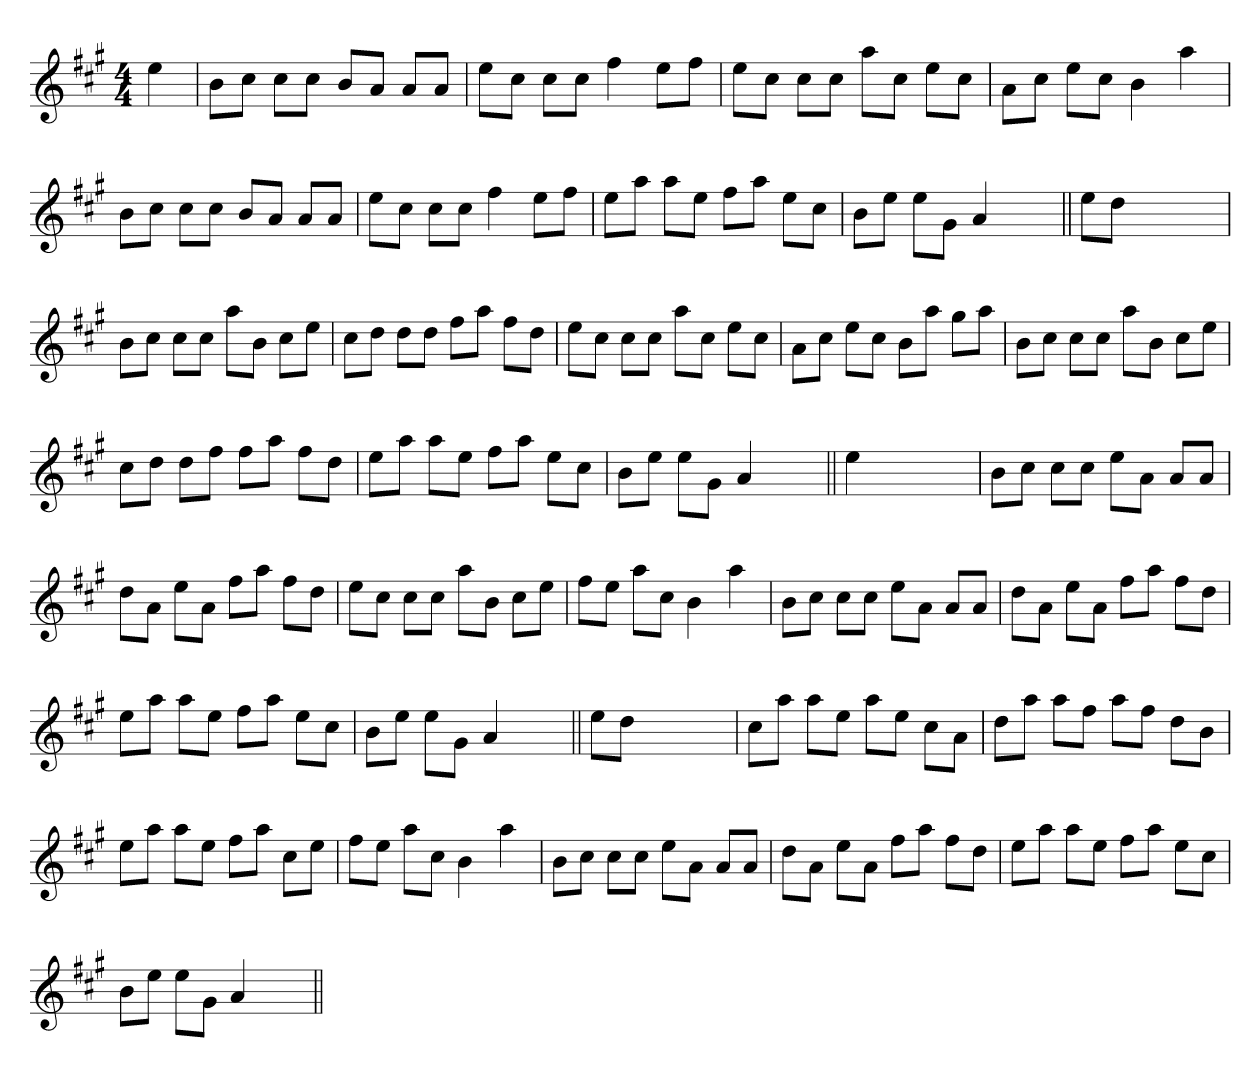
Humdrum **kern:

**kern
*part1
*staff1
*clefG2
*k[f#c#g#]
*A:
*M4/4
=1
4ee
=
8bL
8cc#J
8cc#L
8cc#J
8bL
8aJ
8aL
8aJ
=
8eeL
8cc#J
8cc#L
8cc#J
4ff#
8eeL
8ff#J
=
8eeL
8cc#J
8cc#L
8cc#J
8aaL
8cc#J
8eeL
8cc#J
=
8aL
8cc#J
8eeL
8cc#J
4b
4aa
=
8bL
8cc#J
8cc#L
8cc#J
8bL
8aJ
8aL
8aJ
=
8eeL
8cc#J
8cc#L
8cc#J
4ff#
8eeL
8ff#J
=
8eeL
8aaJ
8aaL
8eeJ
8ff#L
8aaJ
8eeL
8cc#J
=
8bL
8eeJ
8eeL
8g#J
4a
4ryy
=||
8eeL
8ddJ
2.ryy
=
8bL
8cc#J
8cc#L
8cc#J
8aaL
8bJ
8cc#L
8eeJ
=
8cc#L
8ddJ
8ddL
8ddJ
8ff#L
8aaJ
8ff#L
8ddJ
=
8eeL
8cc#J
8cc#L
8cc#J
8aaL
8cc#J
8eeL
8cc#J
=
8aL
8cc#J
8eeL
8cc#J
8bL
8aaJ
8gg#L
8aaJ
=
8bL
8cc#J
8cc#L
8cc#J
8aaL
8bJ
8cc#L
8eeJ
=
8cc#L
8ddJ
8ddL
8ff#J
8ff#L
8aaJ
8ff#L
8ddJ
=
8eeL
8aaJ
8aaL
8eeJ
8ff#L
8aaJ
8eeL
8cc#J
=
8bL
8eeJ
8eeL
8g#J
4a
4ryy
=||
4ee
2.ryy
=
8bL
8cc#J
8cc#L
8cc#J
8eeL
8aJ
8aL
8aJ
=
8ddL
8aJ
8eeL
8aJ
8ff#L
8aaJ
8ff#L
8ddJ
=
8eeL
8cc#J
8cc#L
8cc#J
8aaL
8bJ
8cc#L
8eeJ
=
8ff#L
8eeJ
8aaL
8cc#J
4b
4aa
=
8bL
8cc#J
8cc#L
8cc#J
8eeL
8aJ
8aL
8aJ
=
8ddL
8aJ
8eeL
8aJ
8ff#L
8aaJ
8ff#L
8ddJ
=
8eeL
8aaJ
8aaL
8eeJ
8ff#L
8aaJ
8eeL
8cc#J
=
8bL
8eeJ
8eeL
8g#J
4a
4ryy
=||
8eeL
8ddJ
2.ryy
=
8cc#L
8aaJ
8aaL
8eeJ
8aaL
8eeJ
8cc#L
8aJ
=
8ddL
8aaJ
8aaL
8ff#J
8aaL
8ff#J
8ddL
8bJ
=
8eeL
8aaJ
8aaL
8eeJ
8ff#L
8aaJ
8cc#L
8eeJ
=
8ff#L
8eeJ
8aaL
8cc#J
4b
4aa
=
8bL
8cc#J
8cc#L
8cc#J
8eeL
8aJ
8aL
8aJ
=
8ddL
8aJ
8eeL
8aJ
8ff#L
8aaJ
8ff#L
8ddJ
=
8eeL
8aaJ
8aaL
8eeJ
8ff#L
8aaJ
8eeL
8cc#J
=
8bL
8eeJ
8eeL
8g#J
4a
4ryy
=||
*-
